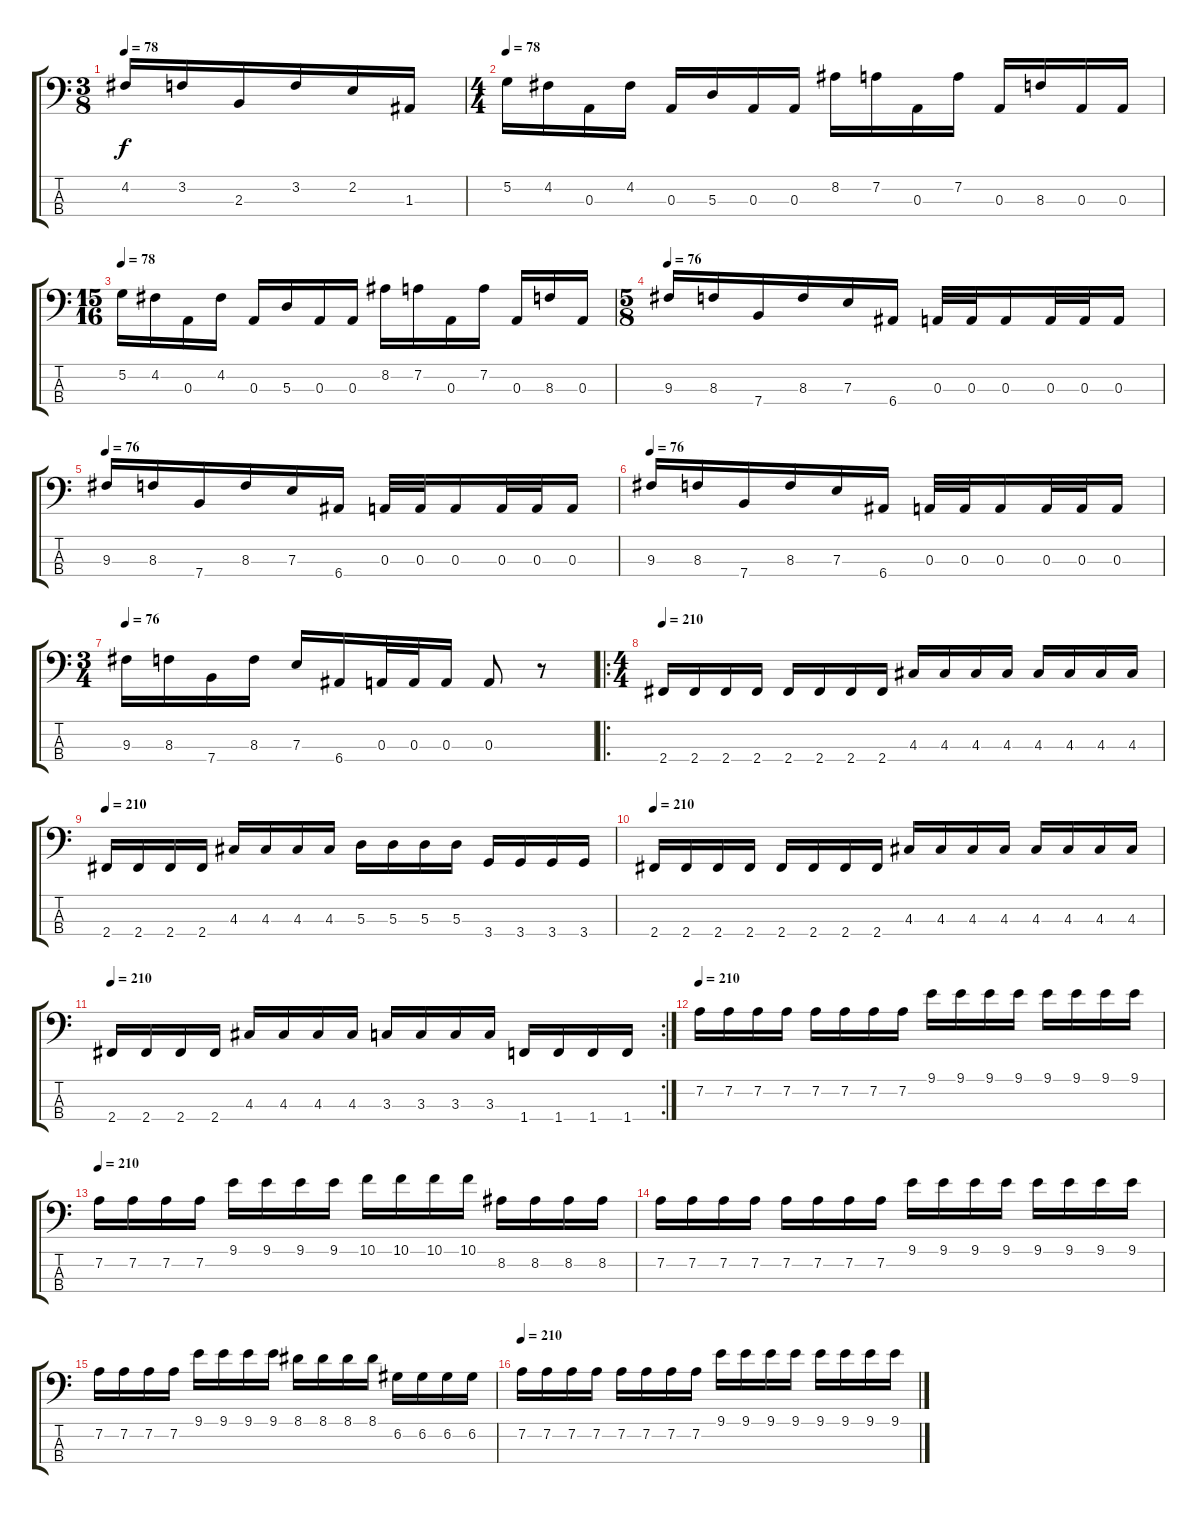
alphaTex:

\track "" {instrument electricbasspick}
\staff {score tabs}
\tuning (G2 D2 A1 E1) {hide}
\ts (3 8)
\tempo 78
\clef f4
\ks c
4.2.16{dy f} 3.2.16 2.3.16 3.2.16 2.2.16 1.3.16 |
\ts (4 4)
\tempo 78
5.2.16 4.2.16 0.3.16 4.2.16 0.3.16 5.3.16 0.3.16 0.3.16 8.2.16 7.2.16 0.3.16 7.2.16 0.3.16 8.3.16 0.3.16 0.3.16 |
\ts (15 16)
\tempo 78
5.2.16 4.2.16 0.3.16 4.2.16 0.3.16 5.3.16 0.3.16 0.3.16 8.2.16 7.2.16 0.3.16 7.2.16 0.3.16 8.3.16 0.3.16 |
\ts (5 8)
\tempo 76
9.3.16 8.3.16 7.4.16 8.3.16 7.3.16 6.4.16 0.3.32 0.3.32 0.3.16 0.3.32 0.3.32 0.3.16 |
\tempo 76
9.3.16 8.3.16 7.4.16 8.3.16 7.3.16 6.4.16 0.3.32 0.3.32 0.3.16 0.3.32 0.3.32 0.3.16 |
\tempo 76
9.3.16 8.3.16 7.4.16 8.3.16 7.3.16 6.4.16 0.3.32 0.3.32 0.3.16 0.3.32 0.3.32 0.3.16 |
\ts (3 4)
\tempo 76
9.3.16 8.3.16 7.4.16 8.3.16 7.3.16 6.4.16 0.3.32 0.3.32 0.3.16 0.3.8 r.8 |
\ro
\ts (4 4)
\tempo 210
2.4.16 2.4.16 2.4.16 2.4.16 2.4.16 2.4.16 2.4.16 2.4.16 4.3.16 4.3.16 4.3.16 4.3.16 4.3.16 4.3.16 4.3.16 4.3.16 |
\tempo 210
2.4.16 2.4.16 2.4.16 2.4.16 4.3.16 4.3.16 4.3.16 4.3.16 5.3.16 5.3.16 5.3.16 5.3.16 3.4.16 3.4.16 3.4.16 3.4.16 |
\tempo 210
2.4.16 2.4.16 2.4.16 2.4.16 2.4.16 2.4.16 2.4.16 2.4.16 4.3.16 4.3.16 4.3.16 4.3.16 4.3.16 4.3.16 4.3.16 4.3.16 |
\rc 2
\tempo 210
2.4.16 2.4.16 2.4.16 2.4.16 4.3.16 4.3.16 4.3.16 4.3.16 3.3.16 3.3.16 3.3.16 3.3.16 1.4.16 1.4.16 1.4.16 1.4.16 |
\tempo 210
7.2.16 7.2.16 7.2.16 7.2.16 7.2.16 7.2.16 7.2.16 7.2.16 9.1.16 9.1.16 9.1.16 9.1.16 9.1.16 9.1.16 9.1.16 9.1.16 |
\tempo 210
7.2.16 7.2.16 7.2.16 7.2.16 9.1.16 9.1.16 9.1.16 9.1.16 10.1.16 10.1.16 10.1.16 10.1.16 8.2.16 8.2.16 8.2.16 8.2.16 |
7.2.16 7.2.16 7.2.16 7.2.16 7.2.16 7.2.16 7.2.16 7.2.16 9.1.16 9.1.16 9.1.16 9.1.16 9.1.16 9.1.16 9.1.16 9.1.16 |
7.2.16 7.2.16 7.2.16 7.2.16 9.1.16 9.1.16 9.1.16 9.1.16 8.1.16 8.1.16 8.1.16 8.1.16 6.2.16 6.2.16 6.2.16 6.2.16 |
\tempo 210
7.2.16 7.2.16 7.2.16 7.2.16 7.2.16 7.2.16 7.2.16 7.2.16 9.1.16 9.1.16 9.1.16 9.1.16 9.1.16 9.1.16 9.1.16 9.1.16
